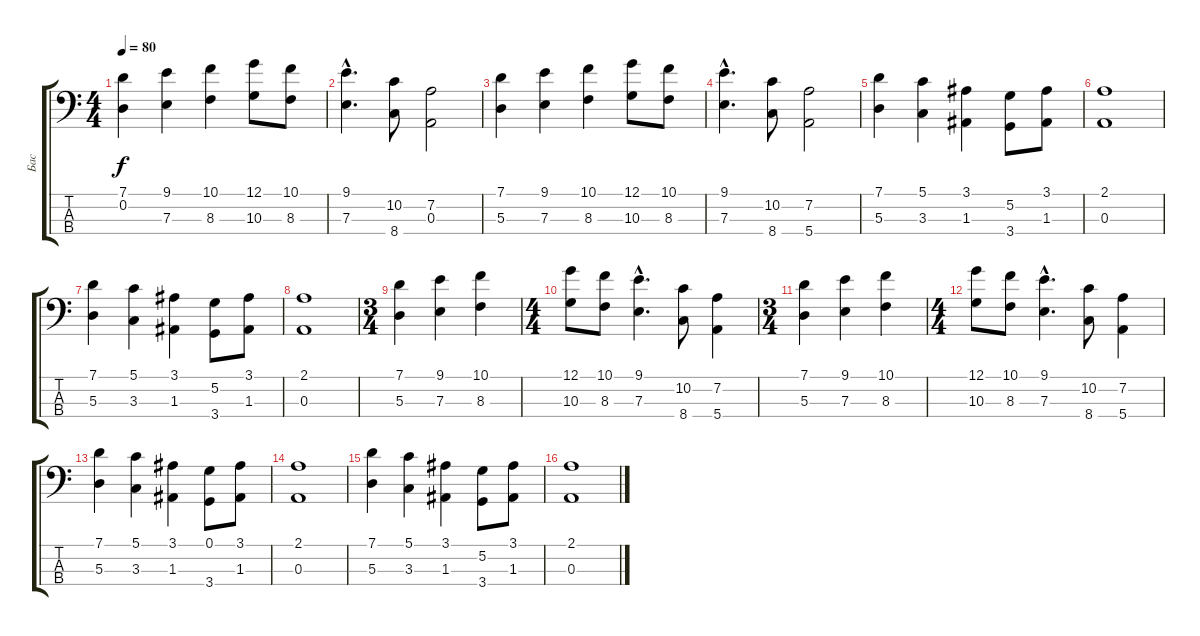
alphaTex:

\track ("Бас" "Бас") {instrument electricbassfinger}
\staff {score tabs}
\tuning (G2 D2 A1 E1) {hide}
\ts (4 4)
\tempo 80
\clef f4
\ks c
(7.1 0.2).4{dy f} (9.1 7.3).4 (10.1 8.3).4 (12.1 10.3).8 (10.1 8.3).8 |
(9.1{hac} 7.3{hac}).4{d} (10.2 8.4).8 (7.2 0.3).2 |
(7.1 5.3).4 (9.1 7.3).4 (10.1 8.3).4 (12.1 10.3).8 (10.1 8.3).8 |
(9.1{hac} 7.3{hac}).4{d} (10.2 8.4).8 (7.2 5.4).2 |
(7.1 5.3).4 (5.1 3.3).4 (3.1 1.3).4 (5.2 3.4).8 (3.1 1.3).8 |
(2.1 0.3).1 |
(7.1 5.3).4 (5.1 3.3).4 (3.1 1.3).4 (5.2 3.4).8 (3.1 1.3).8 |
(2.1 0.3).1 |
\ts (3 4)
(7.1 5.3).4 (9.1 7.3).4 (10.1 8.3).4 |
\ts (4 4)
(12.1 10.3).8 (10.1 8.3).8 (9.1{hac} 7.3{hac}).4{d} (10.2 8.4).8 (7.2 5.4).4 |
\ts (3 4)
(7.1 5.3).4 (9.1 7.3).4 (10.1 8.3).4 |
\ts (4 4)
(12.1 10.3).8 (10.1 8.3).8 (9.1{hac} 7.3{hac}).4{d} (10.2 8.4).8 (7.2 5.4).4 |
(7.1 5.3).4 (5.1 3.3).4 (3.1 1.3).4 (0.1 3.4).8 (3.1 1.3).8 |
(2.1 0.3).1 |
(7.1 5.3).4 (5.1 3.3).4 (3.1 1.3).4 (5.2 3.4).8 (3.1 1.3).8 |
(2.1 0.3).1
